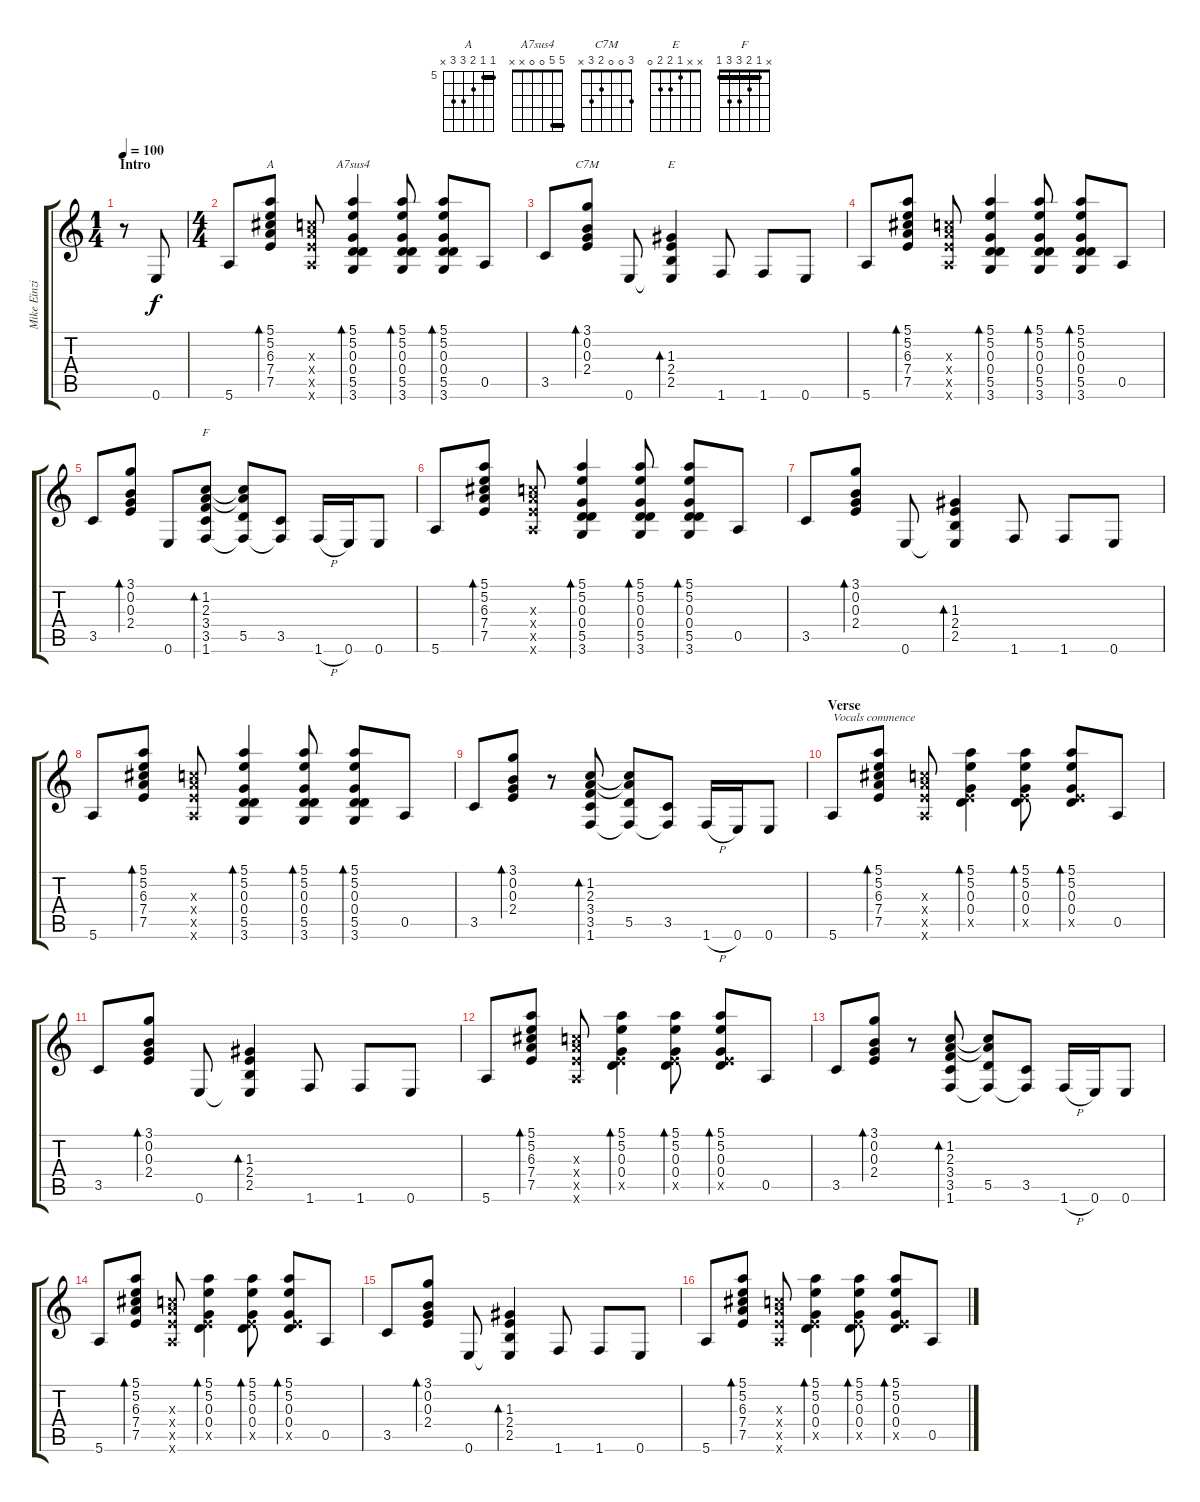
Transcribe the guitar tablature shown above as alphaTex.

\track ("Mike Einziger" "Mike Einzi") {instrument acousticguitarnylon}
\staff {score tabs}
\tuning (E4 B3 G3 D3 A2 E2) {hide}
\chord ("A" 5 5 6 7 7 x) {firstfret 5 barre 5}
\chord ("A7sus4" 5 5 0 0 x x) {barre 5}
\chord ("C7M" 3 0 0 2 3 x)
\chord ("E" x x 1 2 2 0)
\chord ("F" x 1 2 3 3 1) {barre 1}
\ts (1 4)
\section ("" "Intro")
\tempo 100
\clef g2
\ks c
r.8{dy f volume 13 instrument acousticguitarnylon} 0.6.8 |
\ts (4 4)
5.6.8 (5.1 5.2 6.3 7.4 7.5).8{bd 60 ch "A"} (5.3{x} 7.4{x} 7.5{x} 5.6{x}).8 (5.1 5.2 0.3 0.4 5.5 3.6).4{bd 60 ch "A7sus4"} (5.1 5.2 0.3 0.4 5.5 3.6).8{bd 60} (5.1 5.2 0.3 0.4 5.5 3.6).8{bd 60} 0.5.8 |
3.5.8 (3.1 0.2 0.3 2.4).8{bd 60 ch "C7M"} 0.6.8 (1.3 2.4 2.5 0.6{t}).4{bd 120 ch "E"} 1.6.8 1.6.8 0.6.8 |
5.6.8 (5.1 5.2 6.3 7.4 7.5).8{bd 60} (5.3{x} 7.4{x} 7.5{x} 5.6{x}).8 (5.1 5.2 0.3 0.4 5.5 3.6).4{bd 60} (5.1 5.2 0.3 0.4 5.5 3.6).8{bd 60} (5.1 5.2 0.3 0.4 5.5 3.6).8{bd 60} 0.5.8 |
3.5.8 (3.1 0.2 0.3 2.4).8{bd 60} 0.6.8 (1.2 2.3 3.4 3.5 1.6).8{bd 60 ch "F"} (1.2{t} 2.3{t} 5.5 1.6{t}).8 (3.5 1.6{t}).8 1.6{h}.16 0.6.16 0.6.8 |
5.6.8 (5.1 5.2 6.3 7.4 7.5).8{bd 60} (5.3{x} 7.4{x} 7.5{x} 5.6{x}).8 (5.1 5.2 0.3 0.4 5.5 3.6).4{bd 60} (5.1 5.2 0.3 0.4 5.5 3.6).8{bd 60} (5.1 5.2 0.3 0.4 5.5 3.6).8{bd 60} 0.5.8 |
3.5.8 (3.1 0.2 0.3 2.4).8{bd 60} 0.6.8 (1.3 2.4 2.5 0.6{t}).4{bd 120} 1.6.8 1.6.8 0.6.8 |
5.6.8 (5.1 5.2 6.3 7.4 7.5).8{bd 60} (5.3{x} 7.4{x} 7.5{x} 5.6{x}).8 (5.1 5.2 0.3 0.4 5.5 3.6).4{bd 60} (5.1 5.2 0.3 0.4 5.5 3.6).8{bd 60} (5.1 5.2 0.3 0.4 5.5 3.6).8{bd 60} 0.5.8 |
3.5.8 (3.1 0.2 0.3 2.4).8{bd 60} r.8 (1.2 2.3 3.4 3.5 1.6).8{bd 60} (1.2{t} 2.3{t} 5.5 1.6{t}).8 (3.5 1.6{t}).8 1.6{h}.16 0.6.16 0.6.8 |
\section ("" "Verse")
5.6.8{txt "Vocals commence"} (5.1 5.2 6.3 7.4 7.5).8{bd 60} (5.3{x} 7.4{x} 7.5{x} 5.6{x}).8 (5.1 5.2 0.3 0.4 7.5{x}).4{bd 60} (5.1 5.2 0.3 0.4 7.5{x}).8{bd 60} (5.1 5.2 0.3 0.4 7.5{x}).8{bd 60} 0.5.8 |
3.5.8 (3.1 0.2 0.3 2.4).8{bd 60} 0.6.8 (1.3 2.4 2.5 0.6{t}).4{bd 120} 1.6.8 1.6.8 0.6.8 |
5.6.8 (5.1 5.2 6.3 7.4 7.5).8{bd 60} (5.3{x} 7.4{x} 7.5{x} 5.6{x}).8 (5.1 5.2 0.3 0.4 7.5{x}).4{bd 60} (5.1 5.2 0.3 0.4 7.5{x}).8{bd 60} (5.1 5.2 0.3 0.4 7.5{x}).8{bd 60} 0.5.8 |
3.5.8 (3.1 0.2 0.3 2.4).8{bd 60} r.8 (1.2 2.3 3.4 3.5 1.6).8{bd 60} (1.2{t} 2.3{t} 5.5 1.6{t}).8 (3.5 1.6{t}).8 1.6{h}.16 0.6.16 0.6.8 |
5.6.8 (5.1 5.2 6.3 7.4 7.5).8{bd 60} (5.3{x} 7.4{x} 7.5{x} 5.6{x}).8 (5.1 5.2 0.3 0.4 7.5{x}).4{bd 60} (5.1 5.2 0.3 0.4 7.5{x}).8{bd 60} (5.1 5.2 0.3 0.4 7.5{x}).8{bd 60} 0.5.8 |
3.5.8 (3.1 0.2 0.3 2.4).8{bd 60} 0.6.8 (1.3 2.4 2.5 0.6{t}).4{bd 120} 1.6.8 1.6.8 0.6.8 |
5.6.8 (5.1 5.2 6.3 7.4 7.5).8{bd 60} (5.3{x} 7.4{x} 7.5{x} 5.6{x}).8 (5.1 5.2 0.3 0.4 7.5{x}).4{bd 60} (5.1 5.2 0.3 0.4 7.5{x}).8{bd 60} (5.1 5.2 0.3 0.4 7.5{x}).8{bd 60} 0.5.8
